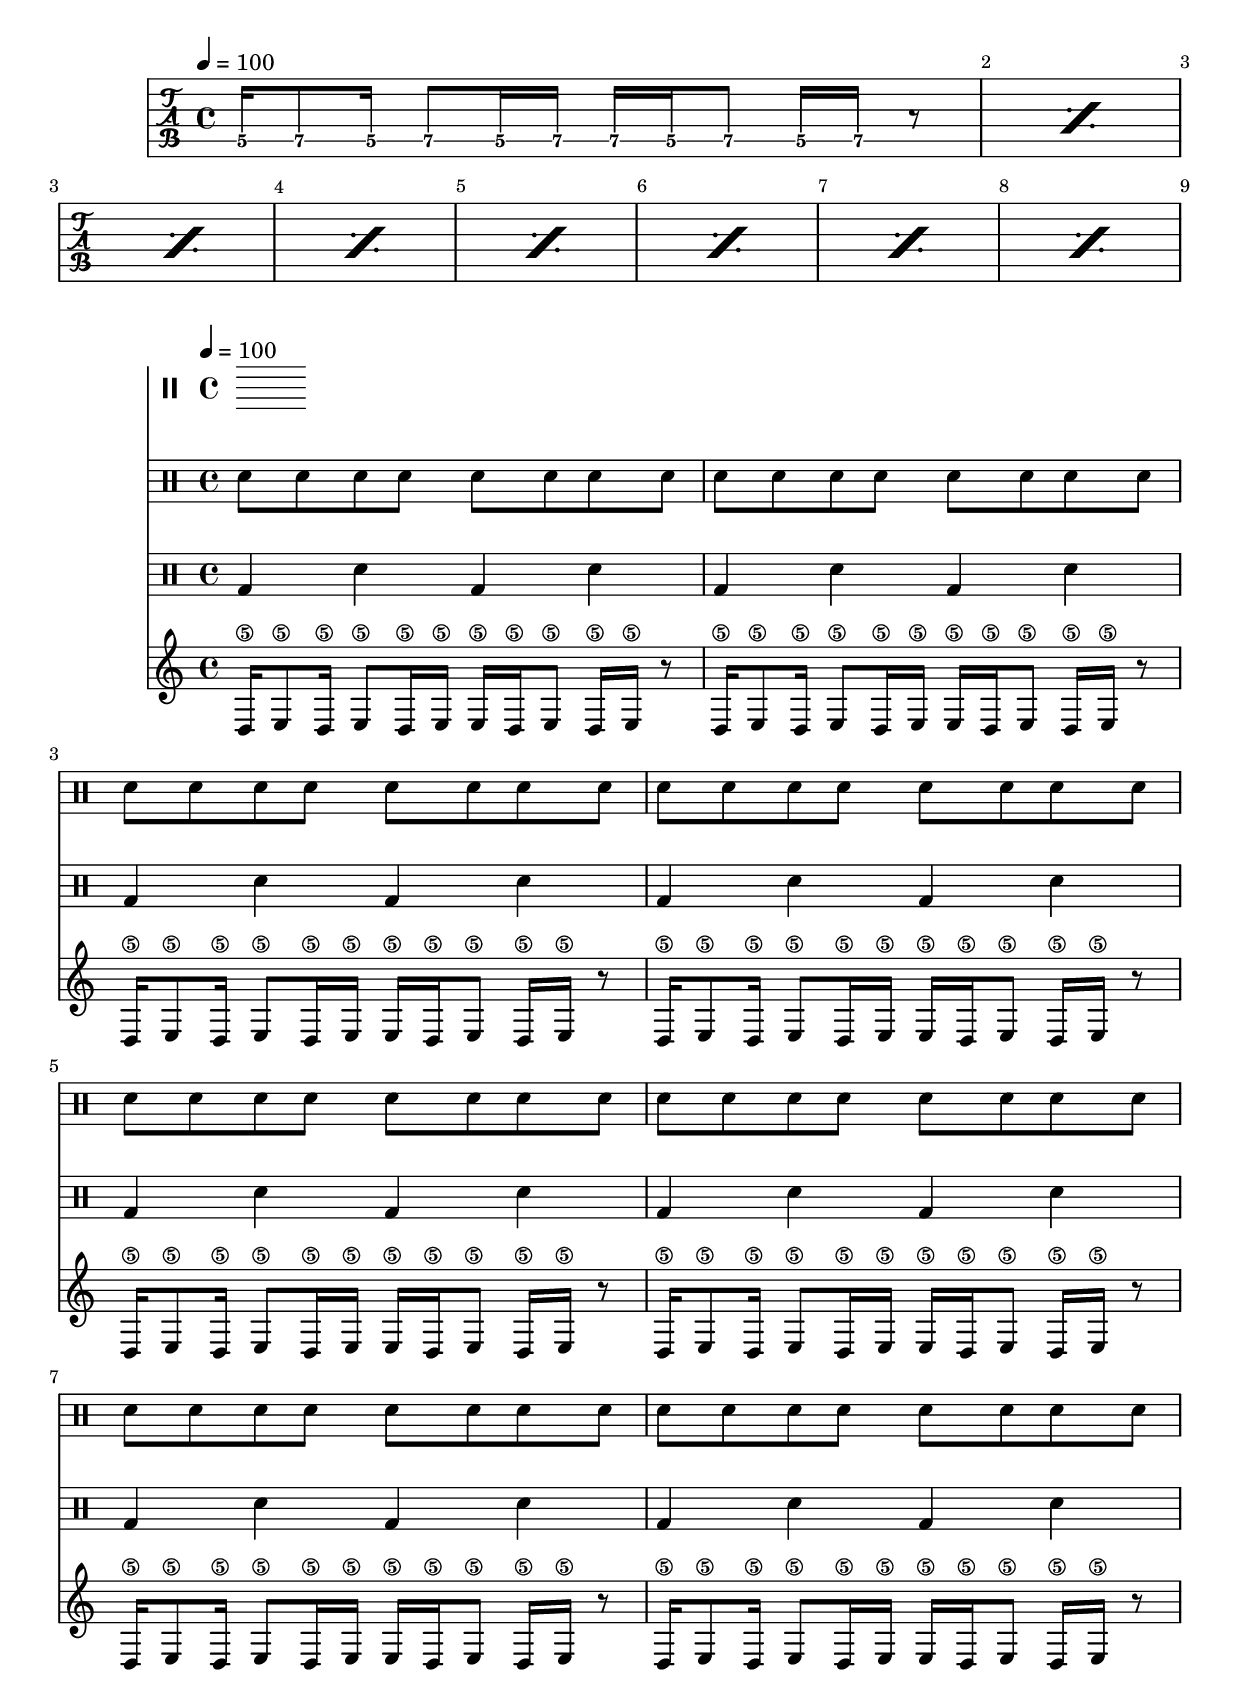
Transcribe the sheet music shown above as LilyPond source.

\version "2.20.0"
\include "macros.ly"
song_tempo = 100

lead = {
  \absolute  {
    \override Score.SpacingSpanner.shortest-duration-space = #4.0
    d16\5 e8\5 d16\5
    e8\5 d16\5 e16\5
    e16\5 d16\5 e8\5
    d16\5 e16\5 r8
    }

}

drumbar =  \drummode {  bd4 sn4  bd4 sn4 }

drumbars = {
\repeat unfold 8 { \drumbar | }
}


drumbarhh =  \drummode {
  sn8
  sn8
  sn8
  sn8
  sn8
  sn8
  sn8
  sn8
}

drumbarshh = {
  \repeat unfold 8 {  \drumbarhh }

}



\score {
    <<
    \new TabStaff {
        \tempo 4 = \song_tempo
        \tabFullNotation
        \override Score.BarNumber.break-visibility = ##(#t #t #t)
       \repeat percent 8 {\lead}
    }

    >>

   % \layout {}
}


\score {
        \unfoldRepeats {
        <<
            \new DrumStaff
                \tempo 4 = \song_tempo
                <<
                    \new DrumVoice {  \drumbarshh }
                    \new DrumVoice {  \drumbars }
                >>

            \new Staff {
                  \repeat unfold 8 {\lead}
                  \set Staff.midiMinimumVolume = #0.9
                  \set Staff.midiMaximumVolume = #0.9
                  \set Staff.midiInstrument = "electric guitar (clean)"
            }
        >>
        }
  %     \midi {
   %         \tempo 4 = \song_tempo
   % }
}

